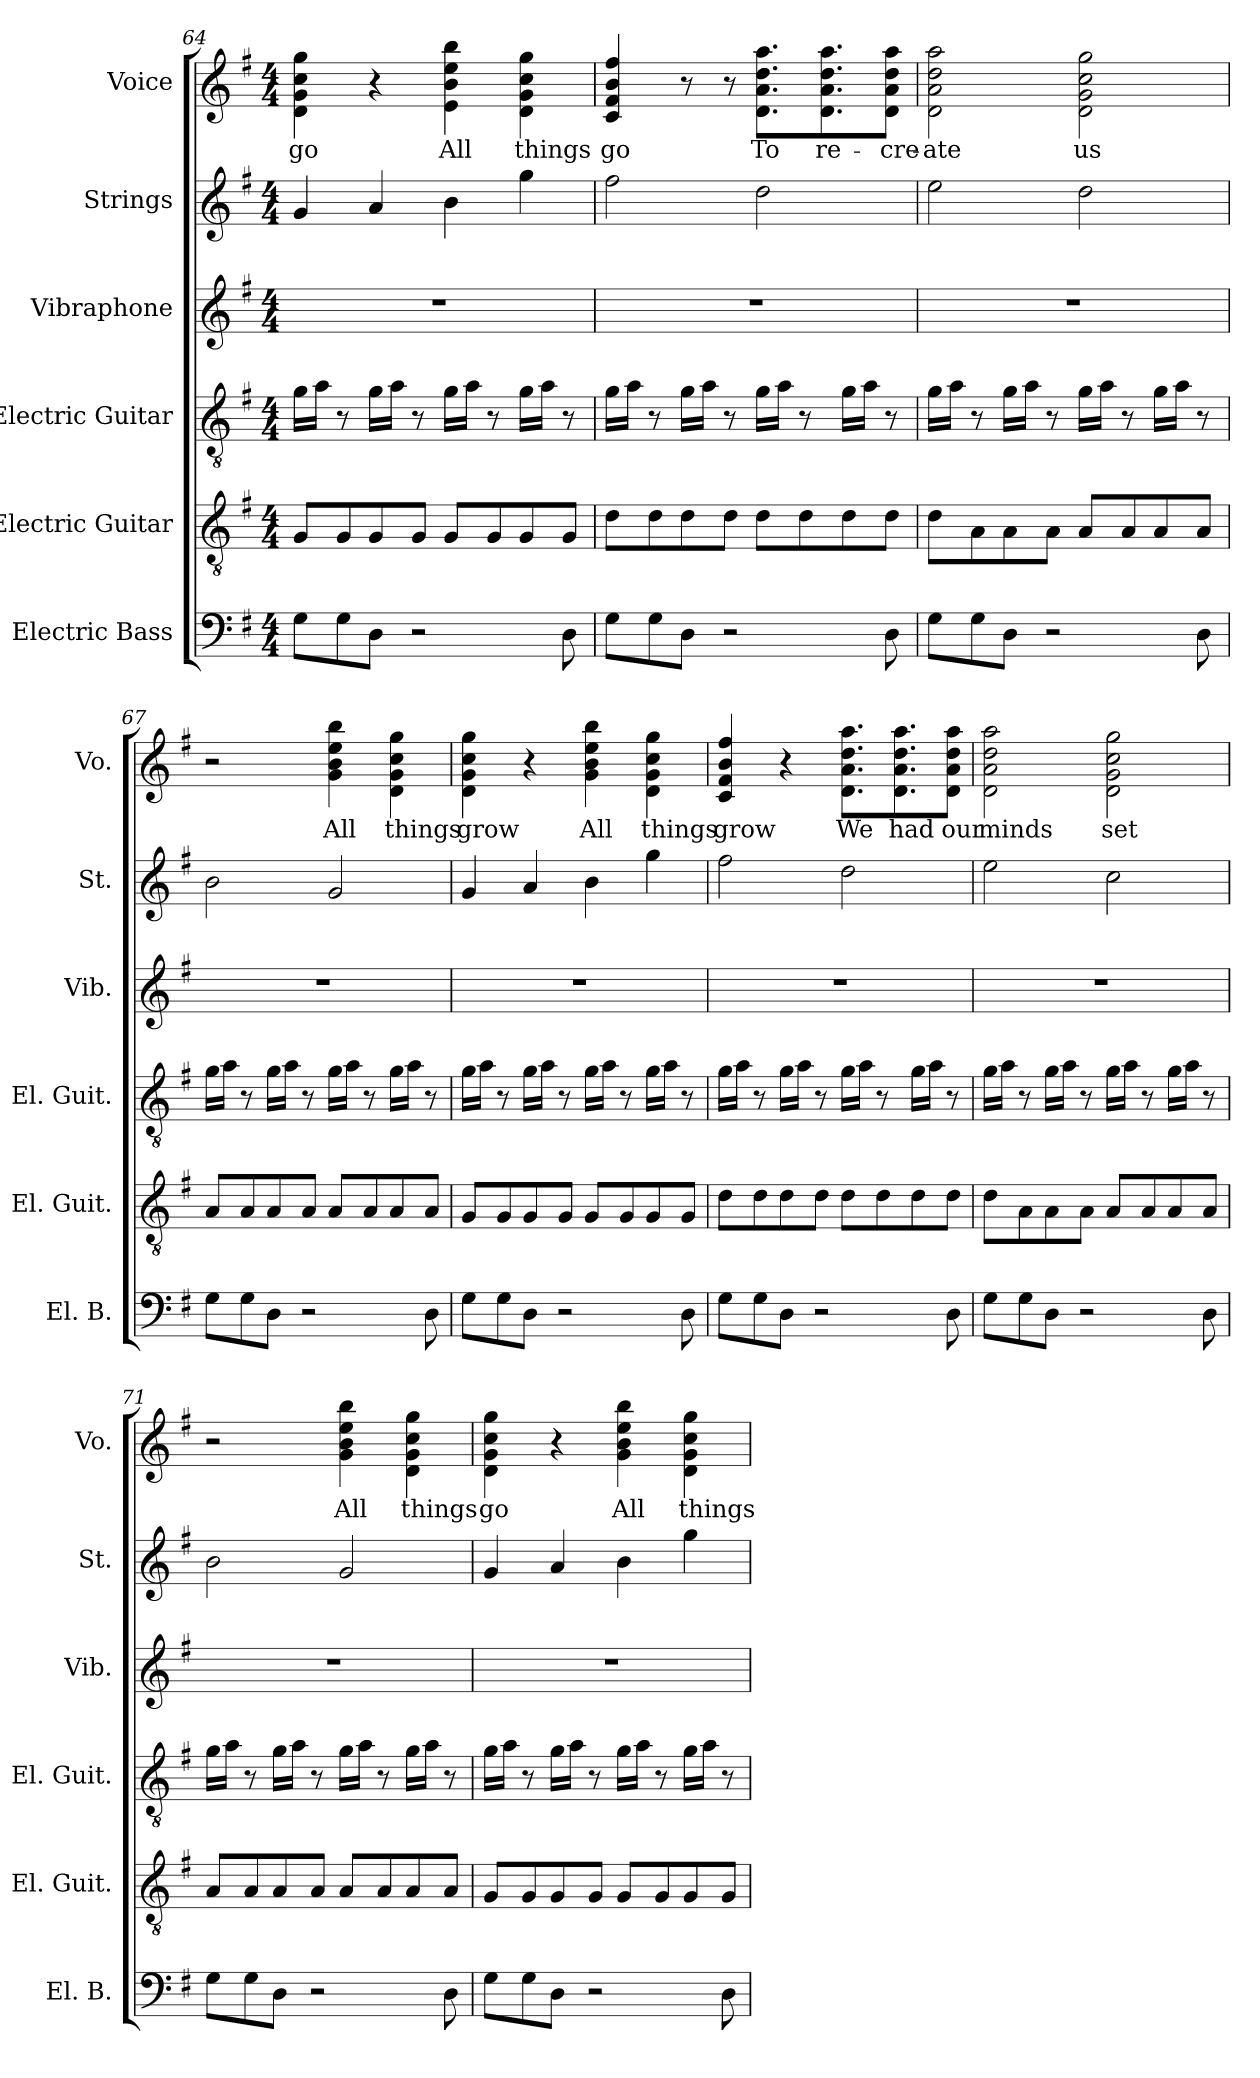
**kern	**kern	**kern	**kern	**kern	**kern	**text
*part6	*part5	*part4	*part3	*part2	*part1	*part1
*staff6	*staff5	*staff4	*staff3	*staff2	*staff1	*staff1
*I"Electric Bass	*I"Electric Guitar	*I"Electric Guitar	*I"Vibraphone	*I"Strings	*I"Voice	*
*I'El. B.	*I'El. Guit.	*I'El. Guit.	*I'Vib.	*I'St.	*I'Vo.	*
*clefF4	*clefGv2	*clefGv2	*clefG2	*clefG2	*clefG2	*
*ITrd7c12	*ITrd7c12	*ITrd7c12	*	*	*	*
*k[f#]	*k[f#]	*k[f#]	*k[f#]	*k[f#]	*k[f#]	*
*M4/4	*M4/4	*M4/4	*M4/4	*M4/4	*M4/4	*
=64	=64	=64	=64	=64	=64	=64
!	!	!	!	!	!	!LO:LY:b
8GG\L	8GG/L	16G\LL	1r	4g/	4d\ 4g\ 4cc\ 4gg\	go
.	.	16A\JJ	.	.	.	.
8GG\	8GG/	8r	.	.	.	.
8DD\J	8GG/	16G\LL	.	4a/	4r	.
.	.	16A\JJ	.	.	.	.
2r	8GG/J	8r	.	.	.	.
!	!	!	!	!	!	!LO:LY:b
.	8GG/L	16G\LL	.	4b\	4e\ 4b\ 4ee\ 4bb\	All
.	.	16A\JJ	.	.	.	.
.	8GG/	8r	.	.	.	.
!	!	!	!	!	!	!LO:LY:b
.	8GG/	16G\LL	.	4gg\	4d\ 4g\ 4cc\ 4gg\	things
.	.	16A\JJ	.	.	.	.
8DD\	8GG/J	8r	.	.	.	.
=65	=65	=65	=65	=65	=65	=65
!	!	!	!	!	!	!LO:LY:b
8GG\L	8D\L	16G\LL	1r	2ff#\	4c/ 4f#/ 4b/ 4ff#/	go
.	.	16A\JJ	.	.	.	.
8GG\	8D\	8r	.	.	.	.
8DD\J	8D\	16G\LL	.	.	8r	.
.	.	16A\JJ	.	.	.	.
2r	8D\J	8r	.	.	8r	.
!	!	!	!	!	!	!LO:LY:b
.	8D\L	16G\LL	.	2dd\	8.d\ 8.a\ 8.dd\ 8.aa\L	To
.	.	16A\JJ	.	.	.	.
.	8D\	8r	.	.	.	.
!	!	!	!	!	!	!LO:LY:b
.	.	.	.	.	8.d\ 8.a\ 8.dd\ 8.aa\	re-
.	8D\	16G\LL	.	.	.	.
.	.	16A\JJ	.	.	.	.
!	!	!	!	!	!	!LO:LY:b
8DD\	8D\J	8r	.	.	8d\ 8a\ 8dd\ 8aa\J	-cre-
!!LO:LB:g=z
=66	=66	=66	=66	=66	=66	=66
!	!	!	!	!	!	!LO:LY:b
8GG\L	8D\L	16G\LL	1r	2ee\	2d\ 2a\ 2dd\ 2aa\	ate
.	.	16A\JJ	.	.	.	.
8GG\	8AA\	8r	.	.	.	.
8DD\J	8AA\	16G\LL	.	.	.	.
.	.	16A\JJ	.	.	.	.
2r	8AA\J	8r	.	.	.	.
!	!	!	!	!	!	!LO:LY:b
.	8AA/L	16G\LL	.	2dd\	2d\ 2g\ 2cc\ 2gg\	us
.	.	16A\JJ	.	.	.	.
.	8AA/	8r	.	.	.	.
.	8AA/	16G\LL	.	.	.	.
.	.	16A\JJ	.	.	.	.
8DD\	8AA/J	8r	.	.	.	.
=67	=67	=67	=67	=67	=67	=67
8GG\L	8AA/L	16G\LL	1r	2b\	2r	.
.	.	16A\JJ	.	.	.	.
8GG\	8AA/	8r	.	.	.	.
8DD\J	8AA/	16G\LL	.	.	.	.
.	.	16A\JJ	.	.	.	.
2r	8AA/J	8r	.	.	.	.
!	!	!	!	!	!	!LO:LY:b
.	8AA/L	16G\LL	.	2g/	4g\ 4b\ 4ee\ 4bb\	All
.	.	16A\JJ	.	.	.	.
.	8AA/	8r	.	.	.	.
!	!	!	!	!	!	!LO:LY:b
.	8AA/	16G\LL	.	.	4d\ 4g\ 4cc\ 4gg\	things
.	.	16A\JJ	.	.	.	.
8DD\	8AA/J	8r	.	.	.	.
=68	=68	=68	=68	=68	=68	=68
!	!	!	!	!	!	!LO:LY:b
8GG\L	8GG/L	16G\LL	1r	4g/	4d\ 4g\ 4cc\ 4gg\	grow
.	.	16A\JJ	.	.	.	.
8GG\	8GG/	8r	.	.	.	.
8DD\J	8GG/	16G\LL	.	4a/	4r	.
.	.	16A\JJ	.	.	.	.
2r	8GG/J	8r	.	.	.	.
!	!	!	!	!	!	!LO:LY:b
.	8GG/L	16G\LL	.	4b\	4g\ 4b\ 4ee\ 4bb\	All
.	.	16A\JJ	.	.	.	.
.	8GG/	8r	.	.	.	.
!	!	!	!	!	!	!LO:LY:b
.	8GG/	16G\LL	.	4gg\	4d\ 4g\ 4cc\ 4gg\	things
.	.	16A\JJ	.	.	.	.
8DD\	8GG/J	8r	.	.	.	.
!!LO:PB:g=z
=69	=69	=69	=69	=69	=69	=69
!	!	!	!	!	!	!LO:LY:b
8GG\L	8D\L	16G\LL	1r	2ff#\	4c/ 4f#/ 4b/ 4ff#/	grow
.	.	16A\JJ	.	.	.	.
8GG\	8D\	8r	.	.	.	.
8DD\J	8D\	16G\LL	.	.	4r	.
.	.	16A\JJ	.	.	.	.
2r	8D\J	8r	.	.	.	.
!	!	!	!	!	!	!LO:LY:b
.	8D\L	16G\LL	.	2dd\	8.d\ 8.a\ 8.dd\ 8.aa\L	We
.	.	16A\JJ	.	.	.	.
.	8D\	8r	.	.	.	.
!	!	!	!	!	!	!LO:LY:b
.	.	.	.	.	8.d\ 8.a\ 8.dd\ 8.aa\	had
.	8D\	16G\LL	.	.	.	.
.	.	16A\JJ	.	.	.	.
!	!	!	!	!	!	!LO:LY:b
8DD\	8D\J	8r	.	.	8d\ 8a\ 8dd\ 8aa\J	our
=70	=70	=70	=70	=70	=70	=70
!	!	!	!	!	!	!LO:LY:b
8GG\L	8D\L	16G\LL	1r	2ee\	2d\ 2a\ 2dd\ 2aa\	minds
.	.	16A\JJ	.	.	.	.
8GG\	8AA\	8r	.	.	.	.
8DD\J	8AA\	16G\LL	.	.	.	.
.	.	16A\JJ	.	.	.	.
2r	8AA\J	8r	.	.	.	.
!	!	!	!	!	!	!LO:LY:b
.	8AA/L	16G\LL	.	2cc\	2d\ 2g\ 2cc\ 2gg\	set
.	.	16A\JJ	.	.	.	.
.	8AA/	8r	.	.	.	.
.	8AA/	16G\LL	.	.	.	.
.	.	16A\JJ	.	.	.	.
8DD\	8AA/J	8r	.	.	.	.
=71	=71	=71	=71	=71	=71	=71
8GG\L	8AA/L	16G\LL	1r	2b\	2r	.
.	.	16A\JJ	.	.	.	.
8GG\	8AA/	8r	.	.	.	.
8DD\J	8AA/	16G\LL	.	.	.	.
.	.	16A\JJ	.	.	.	.
2r	8AA/J	8r	.	.	.	.
!	!	!	!	!	!	!LO:LY:b
.	8AA/L	16G\LL	.	2g/	4g\ 4b\ 4ee\ 4bb\	All
.	.	16A\JJ	.	.	.	.
.	8AA/	8r	.	.	.	.
!	!	!	!	!	!	!LO:LY:b
.	8AA/	16G\LL	.	.	4d\ 4g\ 4cc\ 4gg\	things
.	.	16A\JJ	.	.	.	.
8DD\	8AA/J	8r	.	.	.	.
!!LO:LB:g=z
=72	=72	=72	=72	=72	=72	=72
!	!	!	!	!	!	!LO:LY:b
8GG\L	8GG/L	16G\LL	1r	4g/	4d\ 4g\ 4cc\ 4gg\	go
.	.	16A\JJ	.	.	.	.
8GG\	8GG/	8r	.	.	.	.
8DD\J	8GG/	16G\LL	.	4a/	4r	.
.	.	16A\JJ	.	.	.	.
2r	8GG/J	8r	.	.	.	.
!	!	!	!	!	!	!LO:LY:b
.	8GG/L	16G\LL	.	4b\	4g\ 4b\ 4ee\ 4bb\	All
.	.	16A\JJ	.	.	.	.
.	8GG/	8r	.	.	.	.
!	!	!	!	!	!	!LO:LY:b
.	8GG/	16G\LL	.	4gg\	4d\ 4g\ 4cc\ 4gg\	things
.	.	16A\JJ	.	.	.	.
8DD\	8GG/J	8r	.	.	.	.
=	=	=	=	=	=	=
*-	*-	*-	*-	*-	*-	*-
